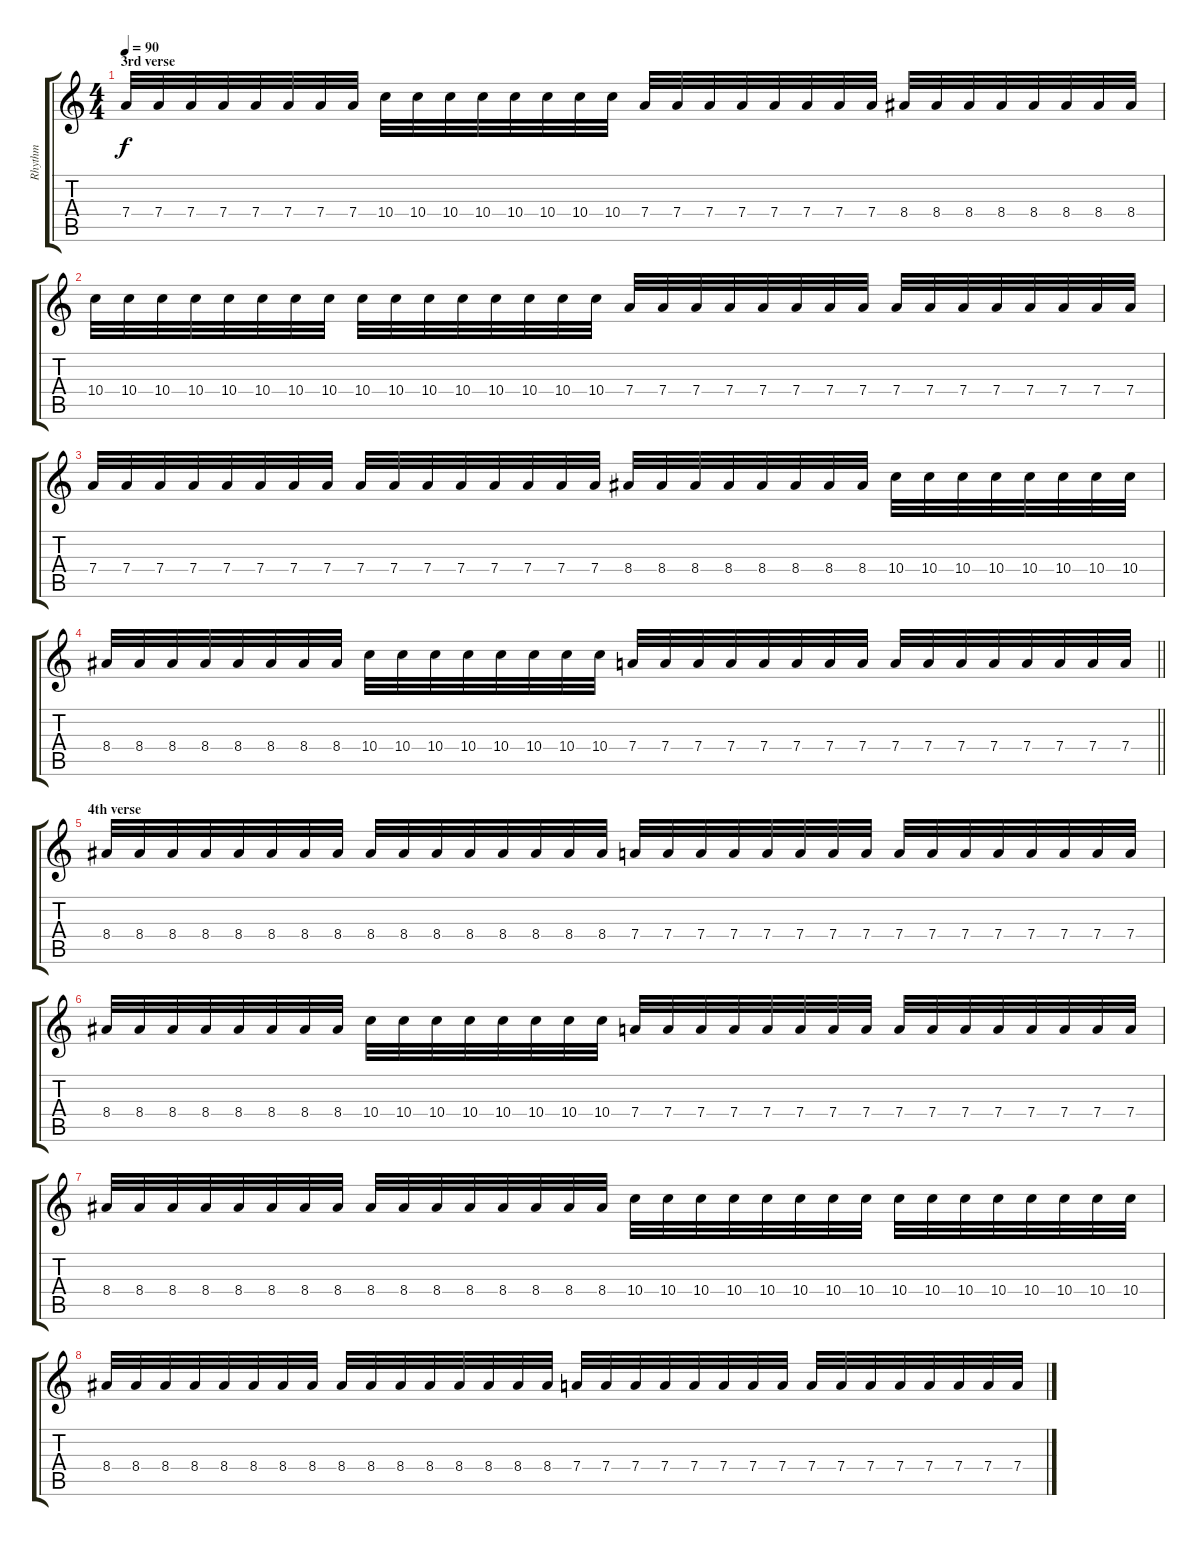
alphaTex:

\track ("Rhythm" "Rhythm") {instrument distortionguitar}
\staff {score tabs}
\tuning (E4 B3 G3 D3 A2 E2) {hide}
\ts (4 4)
\section ("" "3rd verse")
\tempo 90
\clef g2
\ks c
7.4.32{dy f} 7.4.32 7.4.32 7.4.32 7.4.32 7.4.32 7.4.32 7.4.32 10.4.32 10.4.32 10.4.32 10.4.32 10.4.32 10.4.32 10.4.32 10.4.32 7.4.32 7.4.32 7.4.32 7.4.32 7.4.32 7.4.32 7.4.32 7.4.32 8.4.32 8.4.32 8.4.32 8.4.32 8.4.32 8.4.32 8.4.32 8.4.32 |
10.4.32 10.4.32 10.4.32 10.4.32 10.4.32 10.4.32 10.4.32 10.4.32 10.4.32 10.4.32 10.4.32 10.4.32 10.4.32 10.4.32 10.4.32 10.4.32 7.4.32 7.4.32 7.4.32 7.4.32 7.4.32 7.4.32 7.4.32 7.4.32 7.4.32 7.4.32 7.4.32 7.4.32 7.4.32 7.4.32 7.4.32 7.4.32 |
7.4.32 7.4.32 7.4.32 7.4.32 7.4.32 7.4.32 7.4.32 7.4.32 7.4.32 7.4.32 7.4.32 7.4.32 7.4.32 7.4.32 7.4.32 7.4.32 8.4.32 8.4.32 8.4.32 8.4.32 8.4.32 8.4.32 8.4.32 8.4.32 10.4.32 10.4.32 10.4.32 10.4.32 10.4.32 10.4.32 10.4.32 10.4.32 |
\barLineRight lightlight
8.4.32 8.4.32 8.4.32 8.4.32 8.4.32 8.4.32 8.4.32 8.4.32 10.4.32 10.4.32 10.4.32 10.4.32 10.4.32 10.4.32 10.4.32 10.4.32 7.4.32 7.4.32 7.4.32 7.4.32 7.4.32 7.4.32 7.4.32 7.4.32 7.4.32 7.4.32 7.4.32 7.4.32 7.4.32 7.4.32 7.4.32 7.4.32 |
\section ("" "4th verse")
8.4.32 8.4.32 8.4.32 8.4.32 8.4.32 8.4.32 8.4.32 8.4.32 8.4.32 8.4.32 8.4.32 8.4.32 8.4.32 8.4.32 8.4.32 8.4.32 7.4.32 7.4.32 7.4.32 7.4.32 7.4.32 7.4.32 7.4.32 7.4.32 7.4.32 7.4.32 7.4.32 7.4.32 7.4.32 7.4.32 7.4.32 7.4.32 |
8.4.32 8.4.32 8.4.32 8.4.32 8.4.32 8.4.32 8.4.32 8.4.32 10.4.32 10.4.32 10.4.32 10.4.32 10.4.32 10.4.32 10.4.32 10.4.32 7.4.32 7.4.32 7.4.32 7.4.32 7.4.32 7.4.32 7.4.32 7.4.32 7.4.32 7.4.32 7.4.32 7.4.32 7.4.32 7.4.32 7.4.32 7.4.32 |
8.4.32 8.4.32 8.4.32 8.4.32 8.4.32 8.4.32 8.4.32 8.4.32 8.4.32 8.4.32 8.4.32 8.4.32 8.4.32 8.4.32 8.4.32 8.4.32 10.4.32 10.4.32 10.4.32 10.4.32 10.4.32 10.4.32 10.4.32 10.4.32 10.4.32 10.4.32 10.4.32 10.4.32 10.4.32 10.4.32 10.4.32 10.4.32 |
8.4.32 8.4.32 8.4.32 8.4.32 8.4.32 8.4.32 8.4.32 8.4.32 8.4.32 8.4.32 8.4.32 8.4.32 8.4.32 8.4.32 8.4.32 8.4.32 7.4.32 7.4.32 7.4.32 7.4.32 7.4.32 7.4.32 7.4.32 7.4.32 7.4.32 7.4.32 7.4.32 7.4.32 7.4.32 7.4.32 7.4.32 7.4.32
